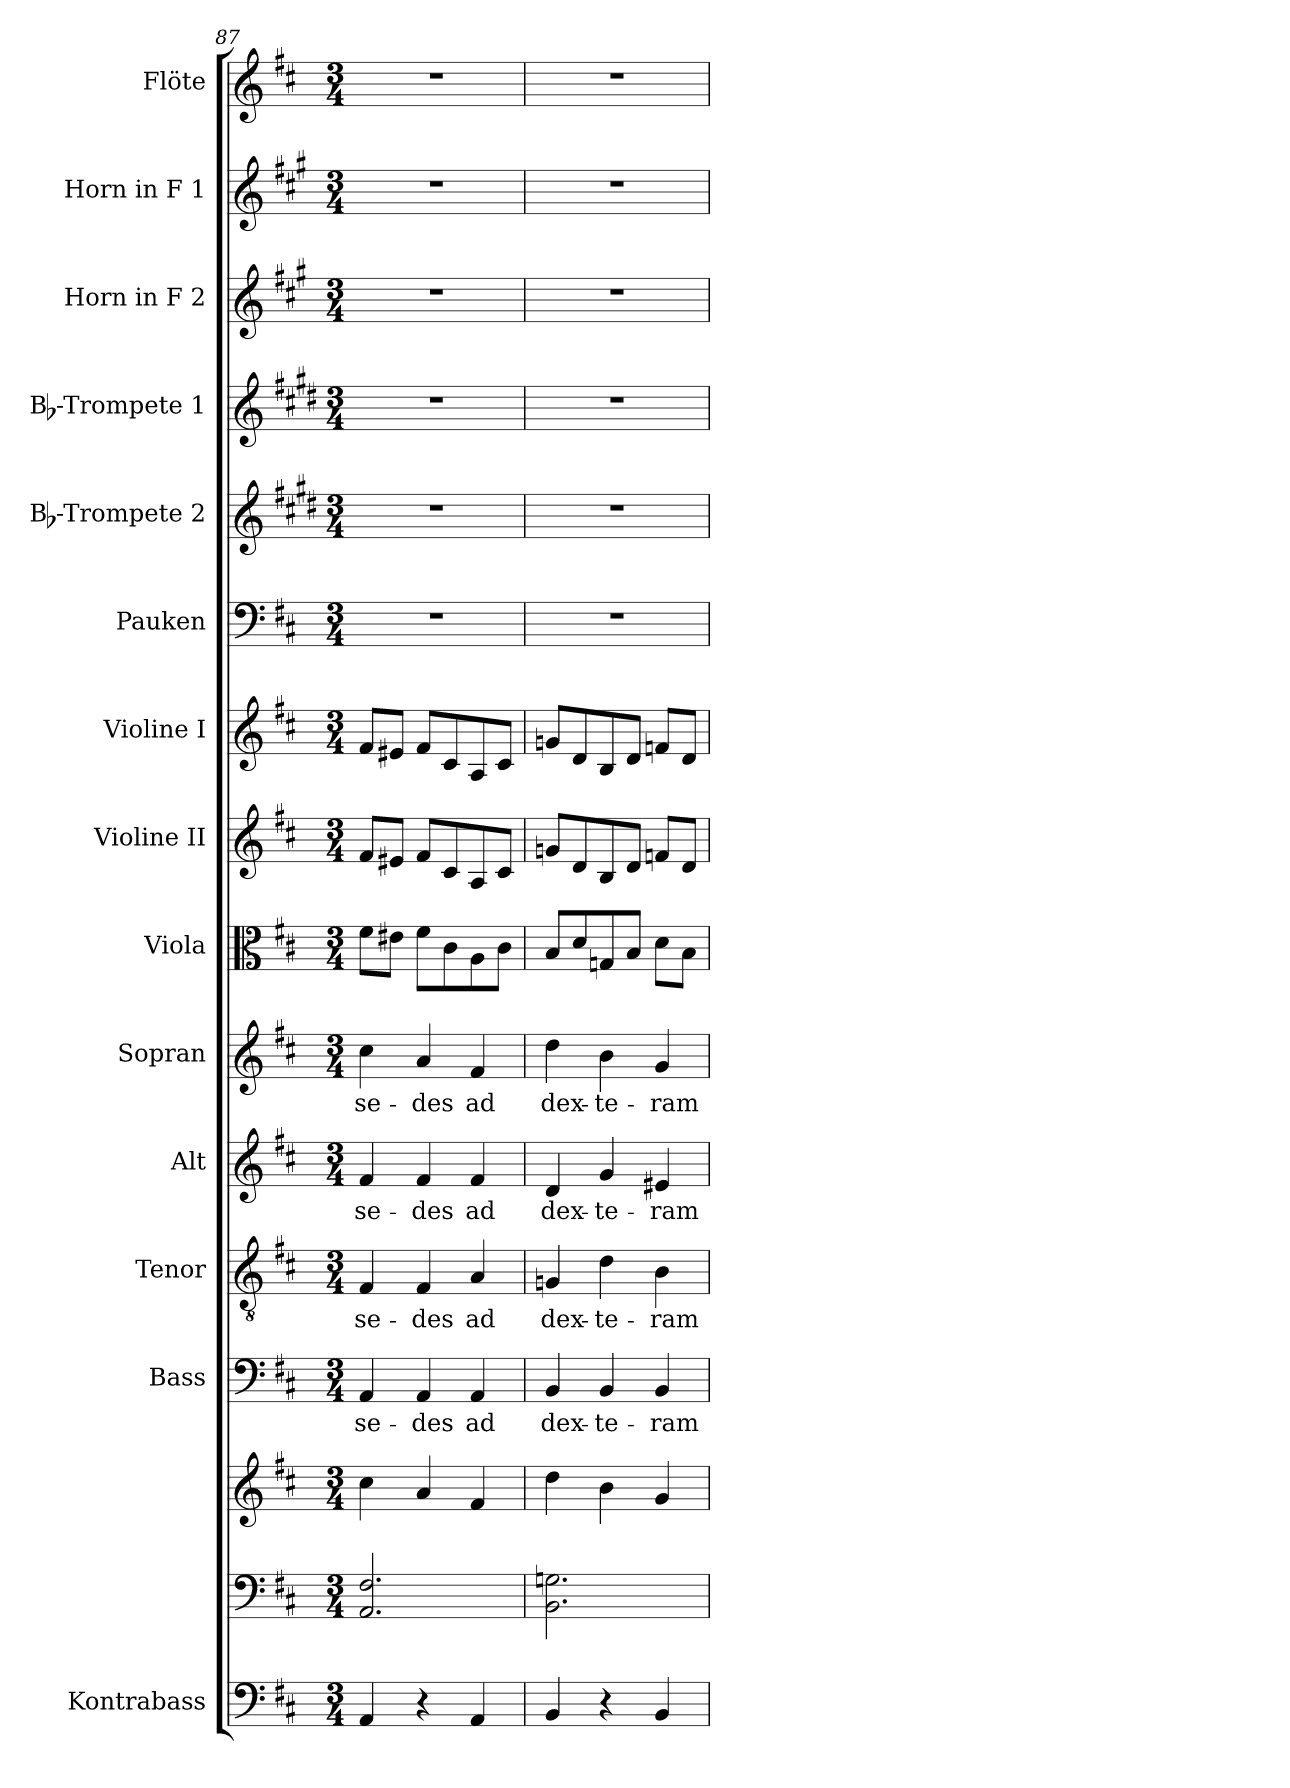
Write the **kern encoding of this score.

**kern	**kern	**kern	**kern	**text	**kern	**text	**kern	**text	**kern	**text	**kern	**kern	**kern	**kern	**kern	**kern	**kern	**kern	**kern
*part15	*part14	*part14	*part13	*part13	*part12	*part12	*part11	*part11	*part10	*part10	*part9	*part8	*part7	*part6	*part5	*part4	*part3	*part2	*part1
*staff16	*staff15	*staff14	*staff13	*staff13	*staff12	*staff12	*staff11	*staff11	*staff10	*staff10	*staff9	*staff8	*staff7	*staff6	*staff5	*staff4	*staff3	*staff2	*staff1
*I"Kontrabass	*	*	*I"Bass	*	*I"Tenor	*	*I"Alt	*	*I"Sopran	*	*I"Viola	*I"Violine II	*I"Violine I	*I"Pauken	*I"Bb-Trompete 2	*I"Bb-Trompete 1	*I"Horn in F 2	*I"Horn in F 1	*I"Flöte
*I'Kb.	*	*	*I'B.	*	*I'T.	*	*I'A.	*	*I'S.	*	*I'Vla.	*I'Vl. II	*I'Vl. I	*I'Pk.	*I'Bb Trp. 2	*I'Bb Trp. 1	*	*	*I'Fl.
*clefF4	*clefF4	*clefG2	*clefF4	*	*clefGv2	*	*clefG2	*	*clefG2	*	*clefC3	*clefG2	*clefG2	*clefF4	*clefG2	*clefG2	*clefG2	*clefG2	*clefG2
*ITrd7c12	*	*	*	*	*	*	*	*	*	*	*	*	*	*	*ITrd1c2	*ITrd1c2	*ITrd4c7	*ITrd4c7	*
*k[f#c#]	*k[f#c#]	*k[f#c#]	*k[f#c#]	*	*k[f#c#]	*	*k[f#c#]	*	*k[f#c#]	*	*k[f#c#]	*k[f#c#]	*k[f#c#]	*k[f#c#]	*k[f#c#]	*k[f#c#]	*k[f#c#]	*k[f#c#]	*k[f#c#]
*D:	*D:	*D:	*D:	*	*D:	*	*D:	*	*D:	*	*D:	*D:	*D:	*D:	*D:	*D:	*D:	*D:	*D:
*M3/4	*M3/4	*M3/4	*M3/4	*	*M3/4	*	*M3/4	*	*M3/4	*	*M3/4	*M3/4	*M3/4	*M3/4	*M3/4	*M3/4	*M3/4	*M3/4	*M3/4
=87	=87	=87	=87	=87	=87	=87	=87	=87	=87	=87	=87	=87	=87	=87	=87	=87	=87	=87	=87
!	!	!	!	!LO:LY:b	!	!LO:LY:b	!	!LO:LY:b	!	!LO:LY:b	!	!	!	!	!	!	!	!	!
4AAA/	2.AA/ 2.F#/	4cc#\	4AA/	se-	4F#/	se-	4f#/	se-	4cc#\	se-	8f#\L	8f#/L	8f#/L	2.r	2.r	2.r	2.r	2.r	2.r
.	.	.	.	.	.	.	.	.	.	.	8e#X\J	8e#X/J	8e#X/J	.	.	.	.	.	.
!	!	!	!	!LO:LY:b	!	!LO:LY:b	!	!LO:LY:b	!	!LO:LY:b	!	!	!	!	!	!	!	!	!
4r	.	4a/	4AA/	-des	4F#/	-des	4f#/	-des	4a/	-des	8f#\L	8f#/L	8f#/L	.	.	.	.	.	.
.	.	.	.	.	.	.	.	.	.	.	8c#\	8c#/	8c#/	.	.	.	.	.	.
!	!	!	!	!LO:LY:b	!	!LO:LY:b	!	!LO:LY:b	!	!LO:LY:b	!	!	!	!	!	!	!	!	!
4AAA/	.	4f#/	4AA/	ad	4A/	ad	4f#/	ad	4f#/	ad	8A\	8A/	8A/	.	.	.	.	.	.
.	.	.	.	.	.	.	.	.	.	.	8c#\J	8c#/J	8c#/J	.	.	.	.	.	.
=88	=88	=88	=88	=88	=88	=88	=88	=88	=88	=88	=88	=88	=88	=88	=88	=88	=88	=88	=88
!	!	!	!	!LO:LY:b	!	!LO:LY:b	!	!LO:LY:b	!	!LO:LY:b	!	!	!	!	!	!	!	!	!
4BBB/	2.BB\ 2.Gn\	4dd\	4BB/	dex-	4Gn/	dex-	4d/	dex-	4dd\	dex-	8B/L	8gn/L	8gn/L	2.r	2.r	2.r	2.r	2.r	2.r
.	.	.	.	.	.	.	.	.	.	.	8d/	8d/	8d/	.	.	.	.	.	.
!	!	!	!	!LO:LY:b	!	!LO:LY:b	!	!LO:LY:b	!	!LO:LY:b	!	!	!	!	!	!	!	!	!
4r	.	4b\	4BB/	-te-	4d\	-te-	4g/	-te-	4b\	-te-	8Gn/	8B/	8B/	.	.	.	.	.	.
.	.	.	.	.	.	.	.	.	.	.	8B/J	8d/J	8d/J	.	.	.	.	.	.
!	!	!	!	!LO:LY:b	!	!LO:LY:b	!	!LO:LY:b	!	!LO:LY:b	!	!	!	!	!	!	!	!	!
4BBB/	.	4g/	4BB/	-ram	4B\	-ram	4e#X/	-ram	4g/	-ram	8d\L	8fn/L	8fn/L	.	.	.	.	.	.
.	.	.	.	.	.	.	.	.	.	.	8B\J	8d/J	8d/J	.	.	.	.	.	.
=	=	=	=	=	=	=	=	=	=	=	=	=	=	=	=	=	=	=	=
*-	*-	*-	*-	*-	*-	*-	*-	*-	*-	*-	*-	*-	*-	*-	*-	*-	*-	*-	*-
